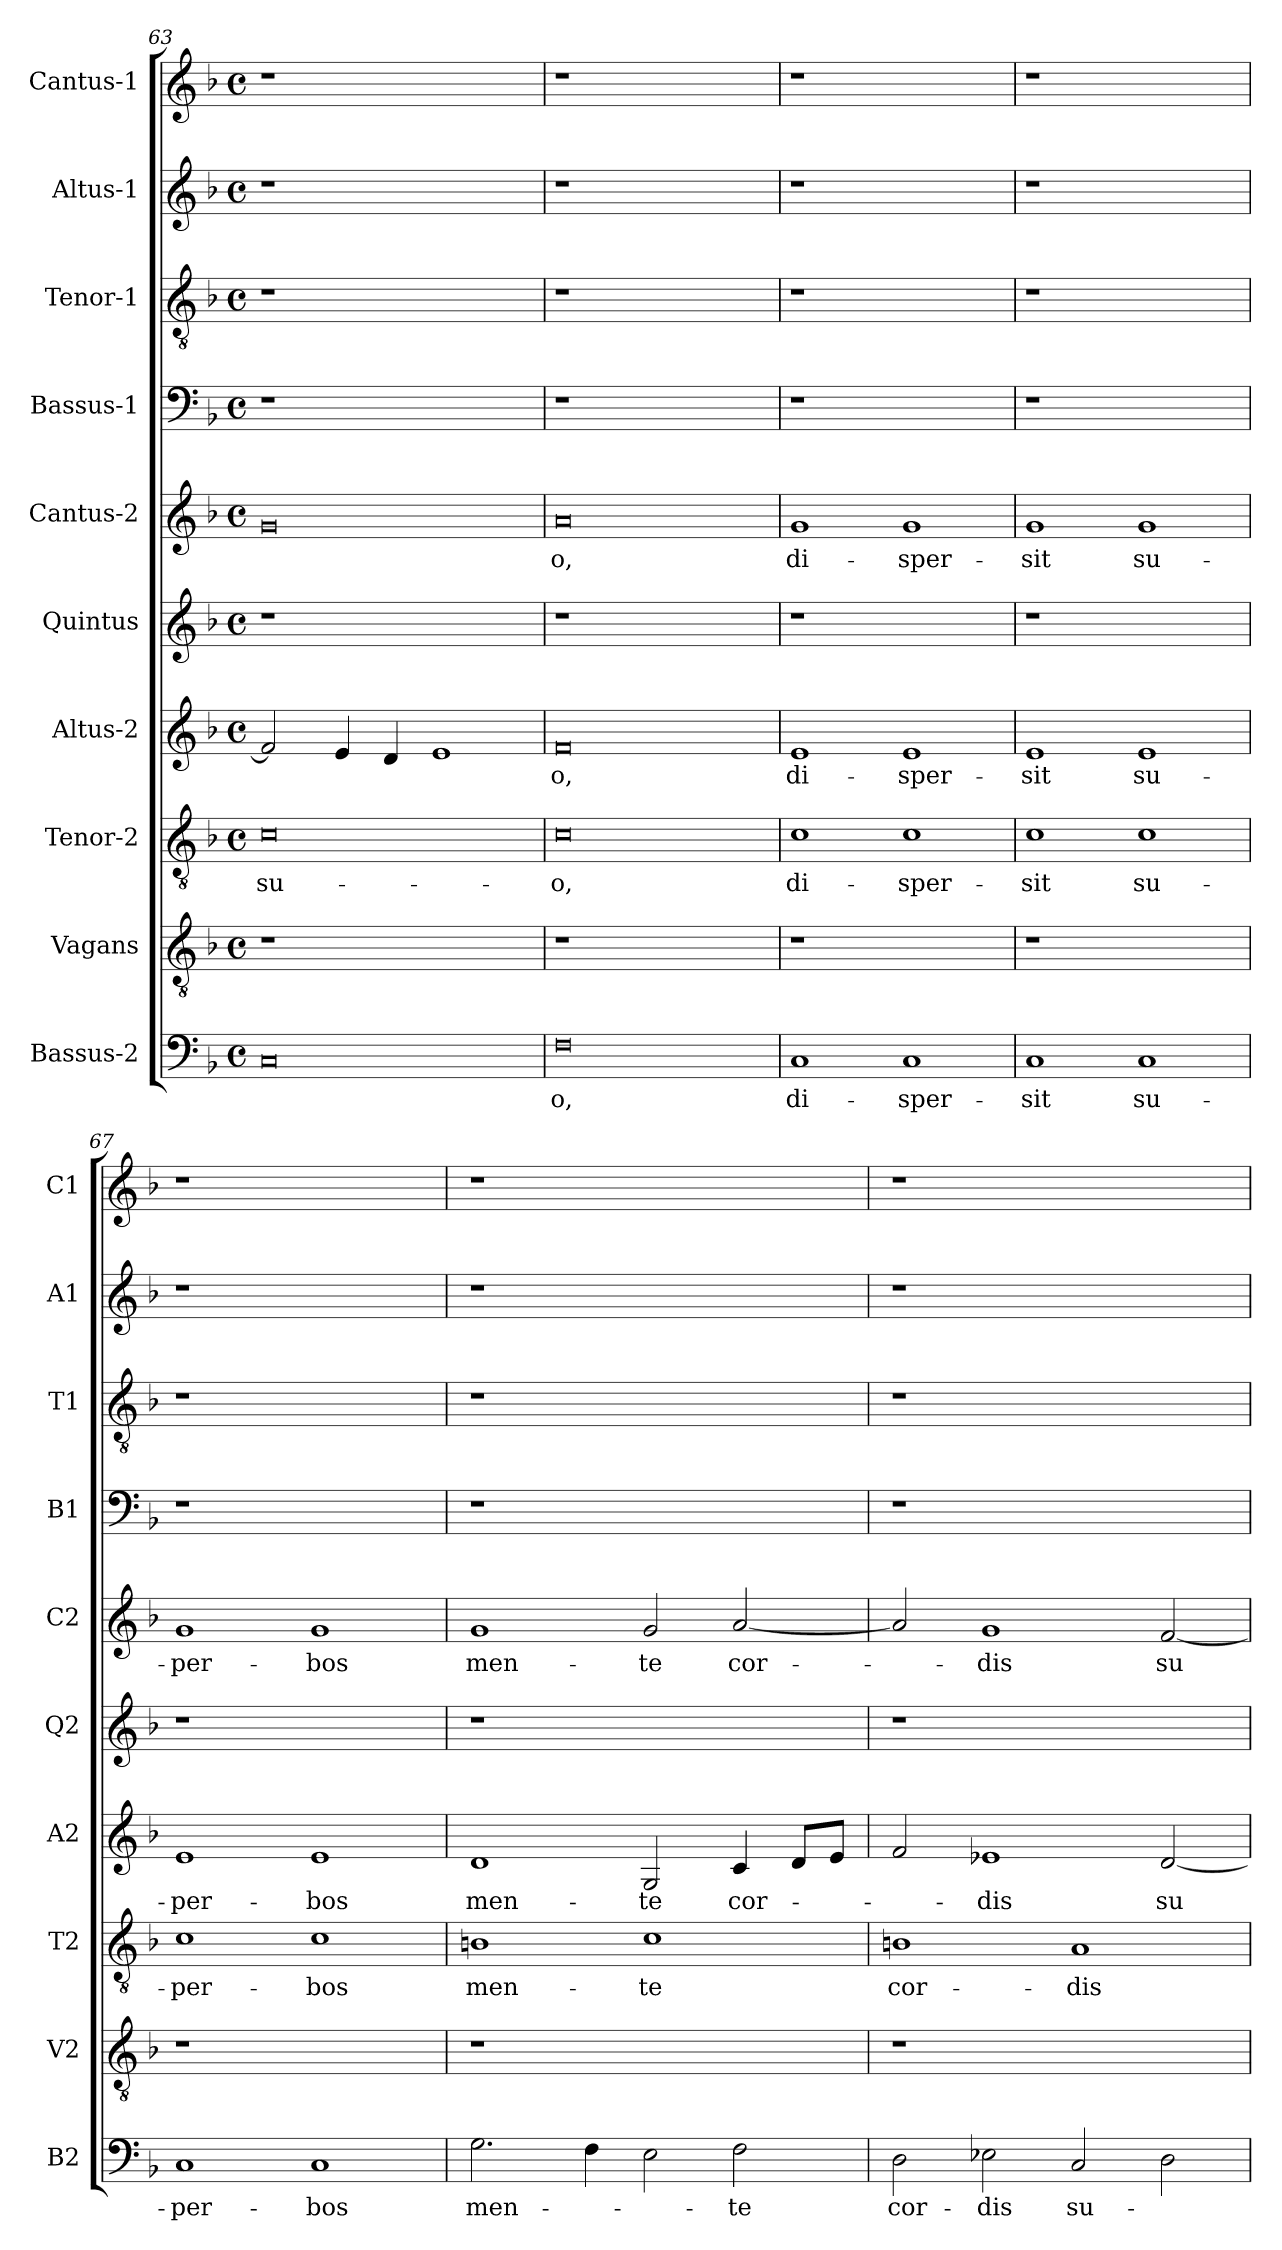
**kern	**text	**kern	**kern	**text	**kern	**text	**kern	**kern	**text	**kern	**kern	**kern	**kern
*part10	*part10	*part9	*part8	*part8	*part7	*part7	*part6	*part5	*part5	*part4	*part3	*part2	*part1
*staff10	*staff10	*staff9	*staff8	*staff8	*staff7	*staff7	*staff6	*staff5	*staff5	*staff4	*staff3	*staff2	*staff1
*I"Bassus-2	*	*I"Vagans	*I"Tenor-2	*	*I"Altus-2	*	*I"Quintus	*I"Cantus-2	*	*I"Bassus-1	*I"Tenor-1	*I"Altus-1	*I"Cantus-1
*I'B2	*	*I'V2	*I'T2	*	*I'A2	*	*I'Q2	*I'C2	*	*I'B1	*I'T1	*I'A1	*I'C1
*clefF4	*	*clefGv2	*clefGv2	*	*clefG2	*	*clefG2	*clefG2	*	*clefF4	*clefGv2	*clefG2	*clefG2
*k[b-]	*	*k[b-]	*k[b-]	*	*k[b-]	*	*k[b-]	*k[b-]	*	*k[b-]	*k[b-]	*k[b-]	*k[b-]
*F:	*	*F:	*F:	*	*F:	*	*F:	*F:	*	*F:	*F:	*F:	*F:
*M4/4	*	*M4/4	*M4/4	*	*M4/4	*	*M4/4	*M4/4	*	*M4/4	*M4/4	*M4/4	*M4/4
*met(c)	*	*met(c)	*met(c)	*	*met(c)	*	*met(c)	*met(c)	*	*met(c)	*met(c)	*met(c)	*met(c)
=63	=63	=63	=63	=63	=63	=63	=63	=63	=63	=63	=63	=63	=63
!	!	!	!	!LO:LY:b	!	!	!	!	!	!	!	!	!
0C	.	1r	0c	su-	2f/]	.	1r	0g	.	1r	1r	1r	1r
.	.	.	.	.	4e/	.	.	.	.	.	.	.	.
.	.	.	.	.	4d/	.	.	.	.	.	.	.	.
.	.	1ryy	.	.	1e	.	1ryy	.	.	1ryy	1ryy	1ryy	1ryy
=64	=64	=64	=64	=64	=64	=64	=64	=64	=64	=64	=64	=64	=64
!	!LO:LY:b	!	!	!LO:LY:b	!	!LO:LY:b	!	!	!LO:LY:b	!	!	!	!
0F	-o,	1r	0c	-o,	0f	-o,	1r	0a	-o,	1r	1r	1r	1r
.	.	1ryy	.	.	.	.	1ryy	.	.	1ryy	1ryy	1ryy	1ryy
!!LO:LB:g=z
=65	=65	=65	=65	=65	=65	=65	=65	=65	=65	=65	=65	=65	=65
!	!LO:LY:b	!	!	!LO:LY:b	!	!LO:LY:b	!	!	!LO:LY:b	!	!	!	!
1C	di-	1r	1c	di-	1e	di-	1r	1g	di-	1r	1r	1r	1r
!	!LO:LY:b	!	!	!LO:LY:b	!	!LO:LY:b	!	!	!LO:LY:b	!	!	!	!
1C	-sper-	1ryy	1c	-sper-	1e	-sper-	1ryy	1g	-sper-	1ryy	1ryy	1ryy	1ryy
=66	=66	=66	=66	=66	=66	=66	=66	=66	=66	=66	=66	=66	=66
!	!LO:LY:b	!	!	!LO:LY:b	!	!LO:LY:b	!	!	!LO:LY:b	!	!	!	!
1C	-sit	1r	1c	-sit	1e	-sit	1r	1g	-sit	1r	1r	1r	1r
!	!LO:LY:b	!	!	!LO:LY:b	!	!LO:LY:b	!	!	!LO:LY:b	!	!	!	!
1C	su-	1ryy	1c	su-	1e	su-	1ryy	1g	su-	1ryy	1ryy	1ryy	1ryy
=67	=67	=67	=67	=67	=67	=67	=67	=67	=67	=67	=67	=67	=67
!	!LO:LY:b	!	!	!LO:LY:b	!	!LO:LY:b	!	!	!LO:LY:b	!	!	!	!
1C	-per-	1r	1c	-per-	1e	-per-	1r	1g	-per-	1r	1r	1r	1r
!	!LO:LY:b	!	!	!LO:LY:b	!	!LO:LY:b	!	!	!LO:LY:b	!	!	!	!
1C	-bos	1ryy	1c	-bos	1e	-bos	1ryy	1g	-bos	1ryy	1ryy	1ryy	1ryy
=68	=68	=68	=68	=68	=68	=68	=68	=68	=68	=68	=68	=68	=68
!	!LO:LY:b	!	!	!LO:LY:b	!	!LO:LY:b	!	!	!LO:LY:b	!	!	!	!
2.G\	men-	1r	1Bn	men-	1d	men-	1r	1g	men-	1r	1r	1r	1r
4F\	.	.	.	.	.	.	.	.	.	.	.	.	.
!	!	!	!	!LO:LY:b	!	!LO:LY:b	!	!	!LO:LY:b	!	!	!	!
2E\	.	1ryy	1c	-te	2G/	-te	1ryy	2g/	-te	1ryy	1ryy	1ryy	1ryy
!	!LO:LY:b	!	!	!	!	!LO:LY:b	!	!	!LO:LY:b	!	!	!	!
2F\	-te	.	.	.	4c/	cor-	.	[2a/	cor-	.	.	.	.
.	.	.	.	.	8d/L	.	.	.	.	.	.	.	.
.	.	.	.	.	8e/J	.	.	.	.	.	.	.	.
=69	=69	=69	=69	=69	=69	=69	=69	=69	=69	=69	=69	=69	=69
!	!LO:LY:b	!	!	!LO:LY:b	!	!	!	!	!	!	!	!	!
2D\	cor-	1r	1Bn	cor-	2f/	.	1r	2a/]	.	1r	1r	1r	1r
!	!LO:LY:b	!	!	!	!	!LO:LY:b	!	!	!LO:LY:b	!	!	!	!
2E-X\	-dis	.	.	.	1e-X	-dis	.	1g	-dis	.	.	.	.
!	!LO:LY:b	!	!	!LO:LY:b	!	!	!	!	!	!	!	!	!
2C/	su-	1ryy	1A	-dis	.	.	1ryy	.	.	1ryy	1ryy	1ryy	1ryy
!	!	!	!	!	!	!LO:LY:b	!	!	!LO:LY:b	!	!	!	!
2D\	.	.	.	.	[2d/	su-	.	[2f/	su-	.	.	.	.
=	=	=	=	=	=	=	=	=	=	=	=	=	=
*-	*-	*-	*-	*-	*-	*-	*-	*-	*-	*-	*-	*-	*-
